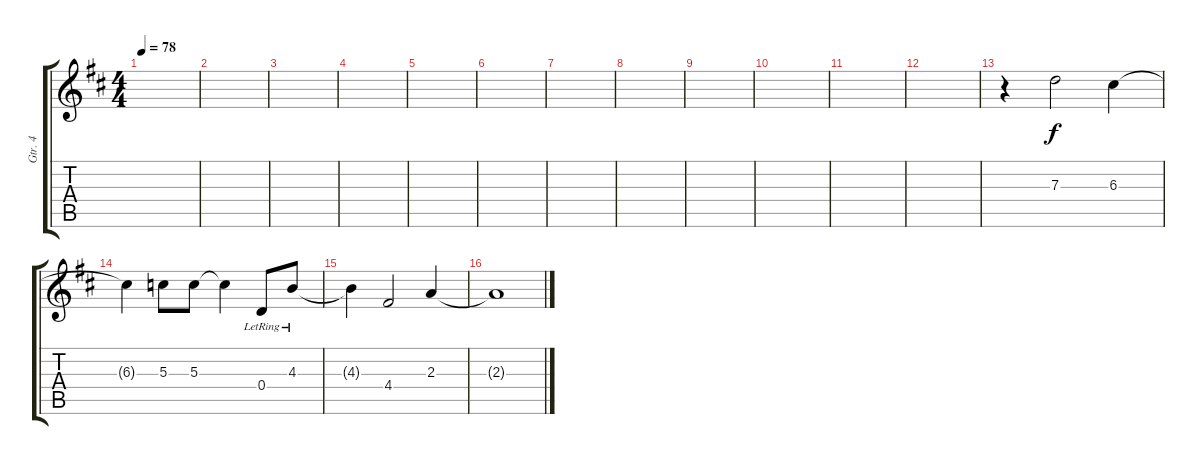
\track ("Gtr. 4" "Gtr. 4") {instrument electricguitarjazz}
\staff {score tabs}
\tuning (E4 B3 G3 D3 A2 E2) {hide}
\ts (4 4)
\tempo 78
\clef g2
\ks d
|
|
|
|
|
|
|
|
|
|
|
|
r.4 7.3.2 6.3.4 |
6.3{t}.4 5.3.8 5.3.8 5.3{t}.4 0.4{lr}.8 4.3{lr}.8 |
4.3{t}.4 4.4.2 2.3.4 |
2.3{t}.1
